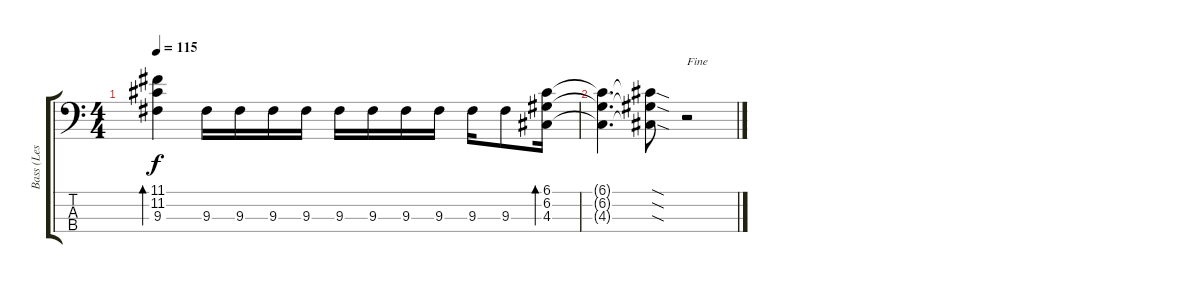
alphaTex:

\track ("Bass (Les Claypool)" "Bass (Les ") {instrument electricbassfinger}
\staff {score tabs}
\tuning (G2 D2 A1 E1) {hide}
\ts (4 4)
\tempo 115
\clef f4
\ks c
(11.1 11.2 9.3).4{bd 30 dy f instrument slapbass1} 9.3.16{instrument electricbassfinger} 9.3.16 9.3.16 9.3.16 9.3.16 9.3.16 9.3.16 9.3.16 9.3.16 9.3.8 (6.1 6.2 4.3).16{bd 30 instrument slapbass1} |
(6.1{t} 6.2{t} 4.3{t}).4{d} (6.1{sod t} 6.2{sod t} 4.3{sod t}).8 r.2{txt "Fine"}
